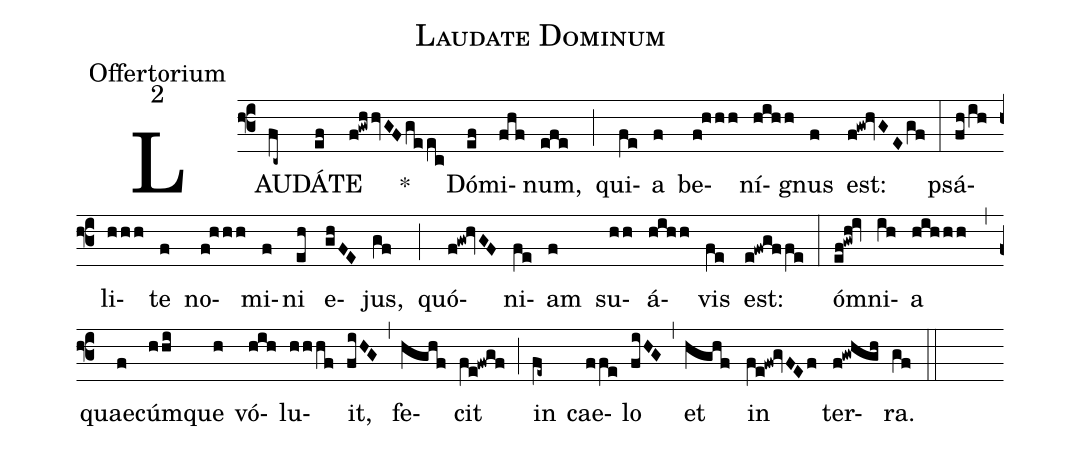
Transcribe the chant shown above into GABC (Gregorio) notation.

name:Laudate Dominum;
office-part:Offertorium;
mode:2;
%%
(f3) LAU(fc~)DÁ(ef)TE(f!gwhhvGFgeec) *() Dó(ef)mi(fhf)num,(efe) (;) qui(fe)a(f) be(f!hhh)ní(hihh)gnus(f) est:(f!gw!hvGEgf) (:) psá(fh/ih)li(hhh)te(f) no(f!hhh)mi(f)ni(eh) e(ghFE)jus,(gf) (;) quó(f!gw!hvGF)ni(fe)am(f) su(hh)á(hihh)vis(fe) est:(e!fwgffe) (:) ó(ef!gwh!iv)mni(ih)a(hihhh) (,) quae(f)cúm(hhi)que(h) vó(hih)lu(hhhf)it,(fiHG) (,) fe(hghf)cit(fe!fwgf) (;) in(fe~) cae(ffe)lo(fiHG) (,) et(hghf) in(fe!fw!gvFEf) ter(f!gwhgh)ra.(gf) (::)
